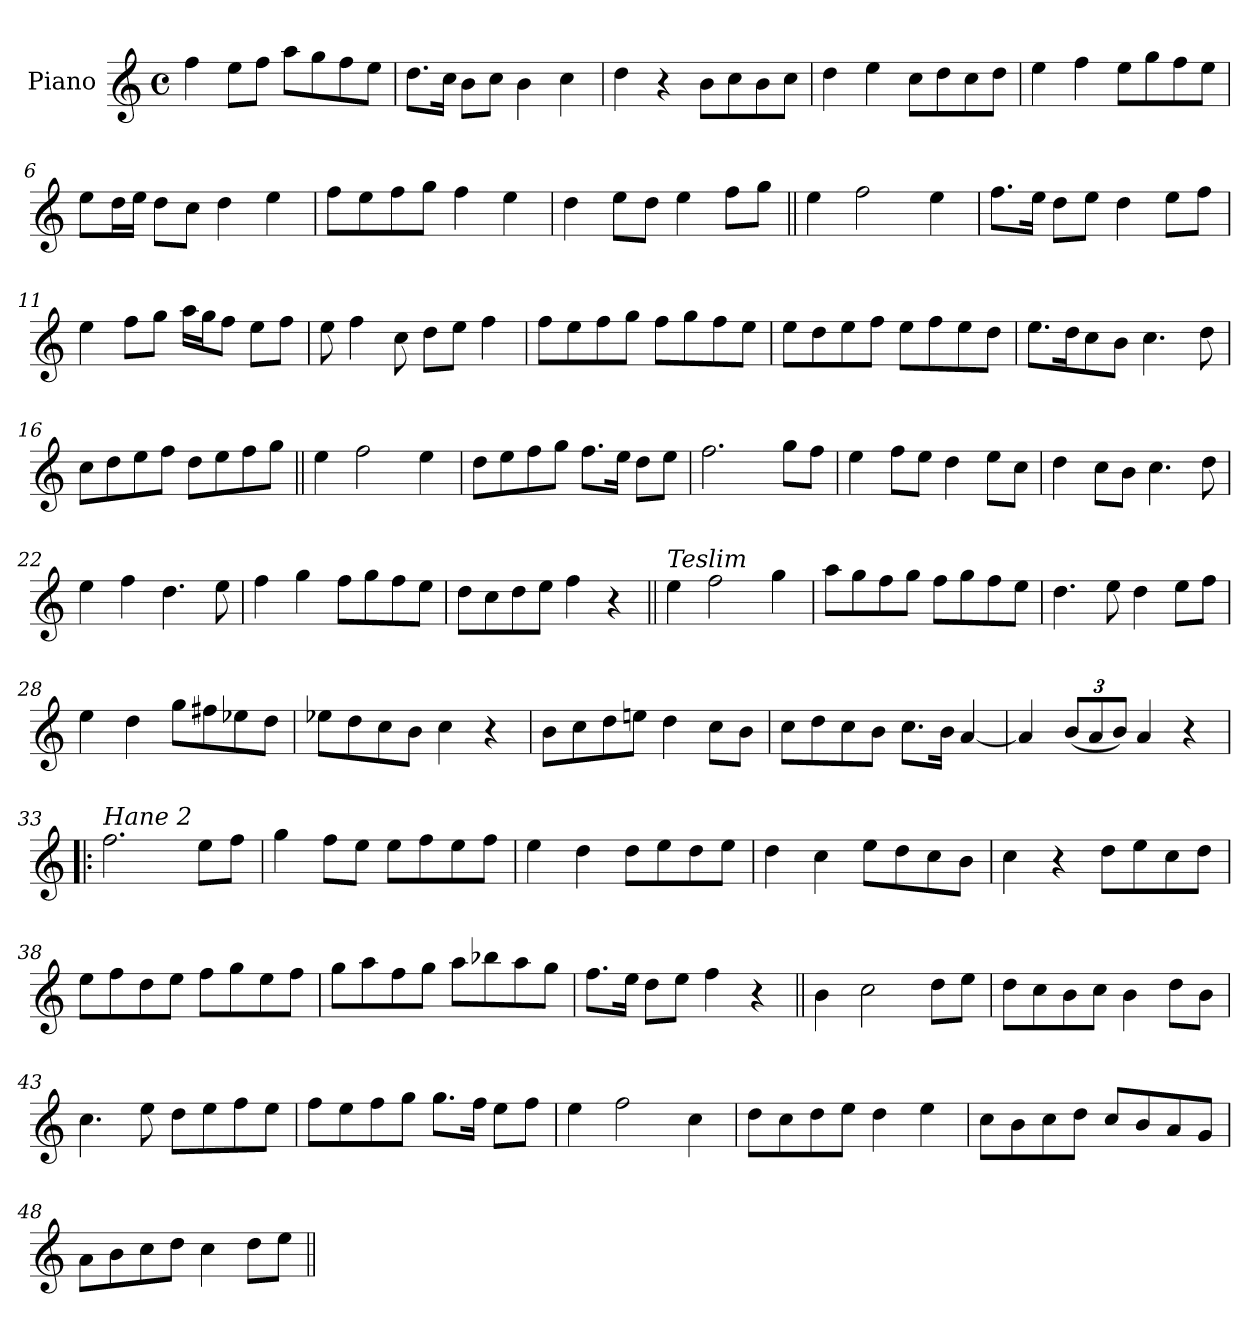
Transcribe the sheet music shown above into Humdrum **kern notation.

**kern
*part1
*staff1
*I"Piano
*I'Pno
*clefG2
*k[]
*M4/4
*met(c)
=1
4ff\
8ee\L
8ff\J
8aa\L
8gg\
8ff\
8ee\J
=2
8.dd\L
16cc\Jk
8b\L
8cc\J
4b\
4cc\
=3
4dd\
4r
8b\L
8cc\
8b\
8cc\J
=4
4dd\
4ee\
8cc\L
8dd\
8cc\
8dd\J
=5
4ee\
4ff\
8ee\L
8gg\
8ff\
8ee\J
!!LO:LB:g=z
=6
8ee\L
16dd\L
16ee\JJ
8dd\L
8cc\J
4dd\
4ee\
=7
8ff\L
8ee\
8ff\
8gg\J
4ff\
4ee\
=8
4dd\
8ee\L
8dd\J
4ee\
8ff\L
8gg\J
=9||
4ee\
2ff\
4ee\
=10
8.ff\L
16ee\Jk
8dd\L
8ee\J
4dd\
8ee\L
8ff\J
!!LO:LB:g=z
=11
4ee\
8ff\L
8gg\J
16aa\LL
16gg\J
8ff\J
8ee\L
8ff\J
=12
8ee\
4ff\
8cc\
8dd\L
8ee\J
4ff\
=13
8ff\L
8ee\
8ff\
8gg\J
8ff\L
8gg\
8ff\
8ee\J
=14
8ee\L
8dd\
8ee\
8ff\J
8ee\L
8ff\
8ee\
8dd\J
!!LO:LB:g=z
=15
8.ee\L
16dd\K
8cc\
8b\J
4.cc\
8dd\
=16
8cc\L
8dd\
8ee\
8ff\J
8dd\L
8ee\
8ff\
8gg\J
=17||
4ee\
2ff\
4ee\
=18
8dd\L
8ee\
8ff\
8gg\J
8.ff\L
16ee\Jk
8dd\L
8ee\J
=19
2.ff\
8gg\L
8ff\J
!!LO:LB:g=z
=20
4ee\
8ff\L
8ee\J
4dd\
8ee\L
8cc\J
=21
4dd\
8cc\L
8b\J
4.cc\
8dd\
=22
4ee\
4ff\
4.dd\
8ee\
=23
4ff\
4gg\
8ff\L
8gg\
8ff\
8ee\J
=24
8dd\L
8cc\
8dd\
8ee\J
4ff\
4r
!!LO:LB:g=z
=25||
!LO:TX:a:i:t=Teslim
4ee\
2ff\
4gg\
=26
8aa\L
8gg\
8ff\
8gg\J
8ff\L
8gg\
8ff\
8ee\J
=27
4.dd\
8ee\
4dd\
8ee\L
8ff\J
=28
4ee\
4dd\
8gg\L
8ff#X\
8ee-X\
8dd\J
=29
8ee-X\L
8dd\
8cc\
8b\J
4cc\
4r
!!LO:LB:g=z
=30
8b\L
8cc\
8dd\
8een\J
4dd\
8cc\L
8b\J
=31
8cc\L
8dd\
8cc\
8b\J
8.cc\L
16b\Jk
[4a/
=32
4a/]
*Xbrackettup
(<12b/L
12a/
12b/J)
4a/
4r
=33!|:
!LO:TX:a:i:t=Hane 2
2.ff\
8ee\L
8ff\J
=34
4gg\
8ff\L
8ee\J
8ee\L
8ff\
8ee\
8ff\J
!!LO:LB:g=z
=35
4ee\
4dd\
8dd\L
8ee\
8dd\
8ee\J
=36
4dd\
4cc\
8ee\L
8dd\
8cc\
8b\J
=37
4cc\
4r
8dd\L
8ee\
8cc\
8dd\J
=38
8ee\L
8ff\
8dd\
8ee\J
8ff\L
8gg\
8ee\
8ff\J
=39
8gg\L
8aa\
8ff\
8gg\J
8aa\L
8bb-X\
8aa\
8gg\J
!!LO:LB:g=z
=40
8.ff\L
16ee\Jk
8dd\L
8ee\J
4ff\
4r
=41||
4b\
2cc\
8dd\L
8ee\J
=42
8dd\L
8cc\
8b\
8cc\J
4b\
8dd\L
8b\J
=43
4.cc\
8ee\
8dd\L
8ee\
8ff\
8ee\J
=44
8ff\L
8ee\
8ff\
8gg\J
8.gg\L
16ff\Jk
8ee\L
8ff\J
!!LO:PB:g=z
=45
4ee\
2ff\
4cc\
=46
8dd\L
8cc\
8dd\
8ee\J
4dd\
4ee\
=47
8cc\L
8b\
8cc\
8dd\J
8cc/L
8b/
8a/
8g/J
=48
8a\L
8b\
8cc\
8dd\J
4cc\
8dd\L
8ee\J
=||
*-
